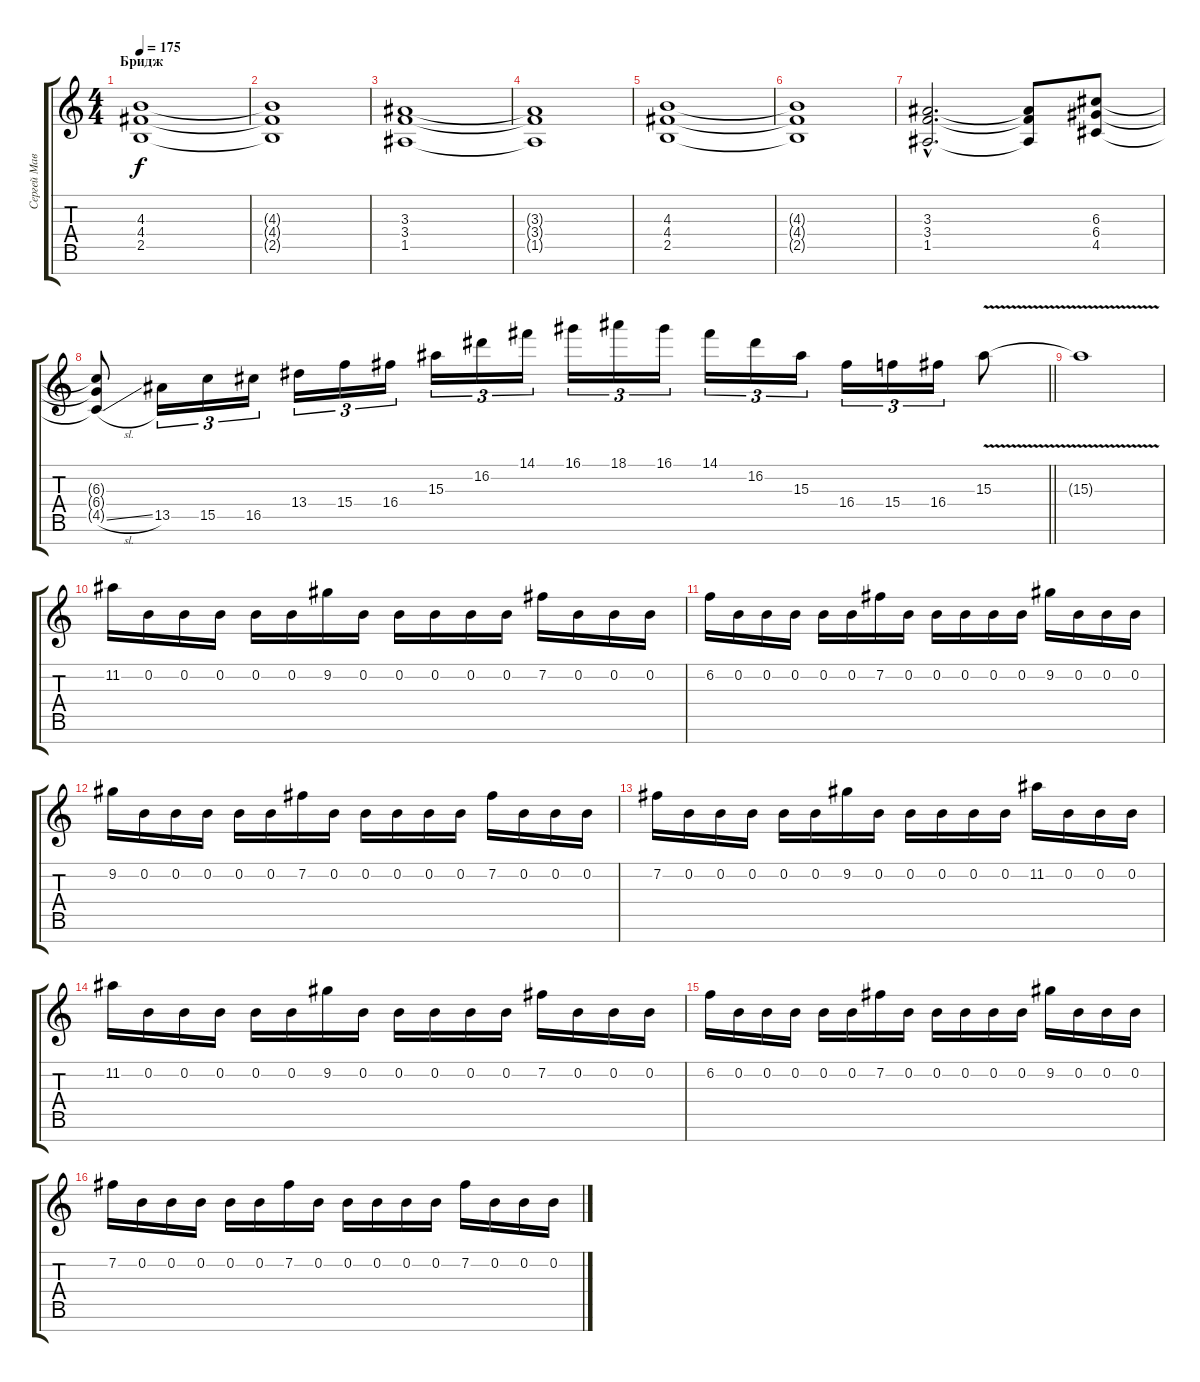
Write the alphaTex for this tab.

\track ("Сергей Маврин" "Сергей Мав") {instrument distortionguitar}
\staff {score tabs}
\tuning (E4 B3 G3 D3 A2 E2 B1) {hide}
\ts (4 4)
\section ("" "Бридж")
\tempo 175
\clef g2
\ks c
(4.3 4.4 2.5).1{dy f} |
(4.3{t} 4.4{t} 2.5{t}).1 |
(3.3 3.4 1.5).1 |
(3.3{t} 3.4{t} 1.5{t}).1 |
(4.3 4.4 2.5).1 |
(4.3{t} 4.4{t} 2.5{t}).1 |
(3.3{hac} 3.4{hac} 1.5{hac}).2{d} (3.3{t} 3.4{t} 1.5{t}).8 (6.3 6.4 4.5).8 |
\barLineRight lightlight
(6.3{t} 6.4{t} 4.5{sl t}).8 13.5.16{tu (3 2)} 15.5.16{tu (3 2)} 16.5.16{tu (3 2)} 13.4.16{tu (3 2)} 15.4.16{tu (3 2)} 16.4.16{tu (3 2)} 15.3.16{tu (3 2)} 16.2.16{tu (3 2)} 14.1.16{tu (3 2)} 16.1.16{tu (3 2)} 18.1.16{tu (3 2)} 16.1.16{tu (3 2)} 14.1.16{tu (3 2)} 16.2.16{tu (3 2)} 15.3.16{tu (3 2)} 16.4.16{tu (3 2)} 15.4.16{tu (3 2)} 16.4.16{tu (3 2)} 15.3{v}.8 |
15.3{t}.1 |
11.2.16{volume 13} 0.2.16 0.2.16 0.2.16 0.2.16 0.2.16 9.2.16 0.2.16 0.2.16 0.2.16 0.2.16 0.2.16 7.2.16 0.2.16 0.2.16 0.2.16 |
6.2.16 0.2.16 0.2.16 0.2.16 0.2.16 0.2.16 7.2.16 0.2.16 0.2.16 0.2.16 0.2.16 0.2.16 9.2.16 0.2.16 0.2.16 0.2.16 |
9.2.16 0.2.16 0.2.16 0.2.16 0.2.16 0.2.16 7.2.16 0.2.16 0.2.16 0.2.16 0.2.16 0.2.16 7.2.16 0.2.16 0.2.16 0.2.16 |
7.2.16 0.2.16 0.2.16 0.2.16 0.2.16 0.2.16 9.2.16 0.2.16 0.2.16 0.2.16 0.2.16 0.2.16 11.2.16 0.2.16 0.2.16 0.2.16 |
11.2.16 0.2.16 0.2.16 0.2.16 0.2.16 0.2.16 9.2.16 0.2.16 0.2.16 0.2.16 0.2.16 0.2.16 7.2.16 0.2.16 0.2.16 0.2.16 |
6.2.16 0.2.16 0.2.16 0.2.16 0.2.16 0.2.16 7.2.16 0.2.16 0.2.16 0.2.16 0.2.16 0.2.16 9.2.16 0.2.16 0.2.16 0.2.16 |
7.2.16 0.2.16 0.2.16 0.2.16 0.2.16 0.2.16 7.2.16 0.2.16 0.2.16 0.2.16 0.2.16 0.2.16 7.2.16 0.2.16 0.2.16 0.2.16
